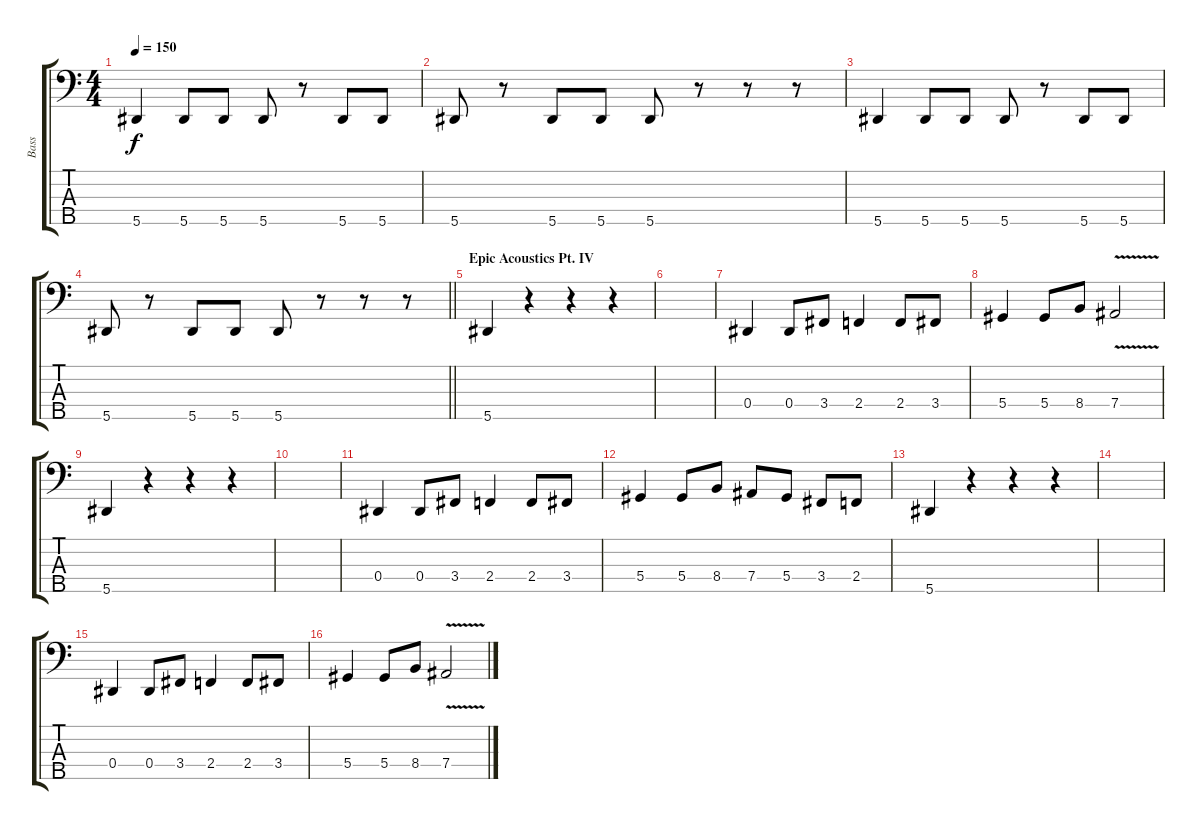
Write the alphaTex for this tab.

\track ("Bass" "Bass") {instrument electricbasspick}
\staff {score tabs}
\tuning (Gb2 Db2 Ab1 Eb1 Bb0) {hide}
\ts (4 4)
\tempo 150
\clef f4
\ks c
5.5.4{dy f} 5.5.8 5.5.8 5.5.8 r.8 5.5.8 5.5.8 |
5.5.8 r.8 5.5.8 5.5.8 5.5.8 r.8 r.8 r.8 |
5.5.4 5.5.8 5.5.8 5.5.8 r.8 5.5.8 5.5.8 |
\barLineRight lightlight
5.5.8 r.8 5.5.8 5.5.8 5.5.8 r.8 r.8 r.8 |
\section ("" "Epic Acoustics Pt. IV")
5.5.4 r.4 r.4 r.4 |
|
0.4.4 0.4.8 3.4.8 2.4.4 2.4.8 3.4.8 |
5.4.4 5.4.8 8.4.8 7.4{v}.2 |
5.5.4 r.4 r.4 r.4 |
|
0.4.4 0.4.8 3.4.8 2.4.4 2.4.8 3.4.8 |
5.4.4 5.4.8 8.4.8 7.4.8 5.4.8 3.4.8 2.4.8 |
5.5.4 r.4 r.4 r.4 |
|
0.4.4 0.4.8 3.4.8 2.4.4 2.4.8 3.4.8 |
5.4.4 5.4.8 8.4.8 7.4{v}.2
